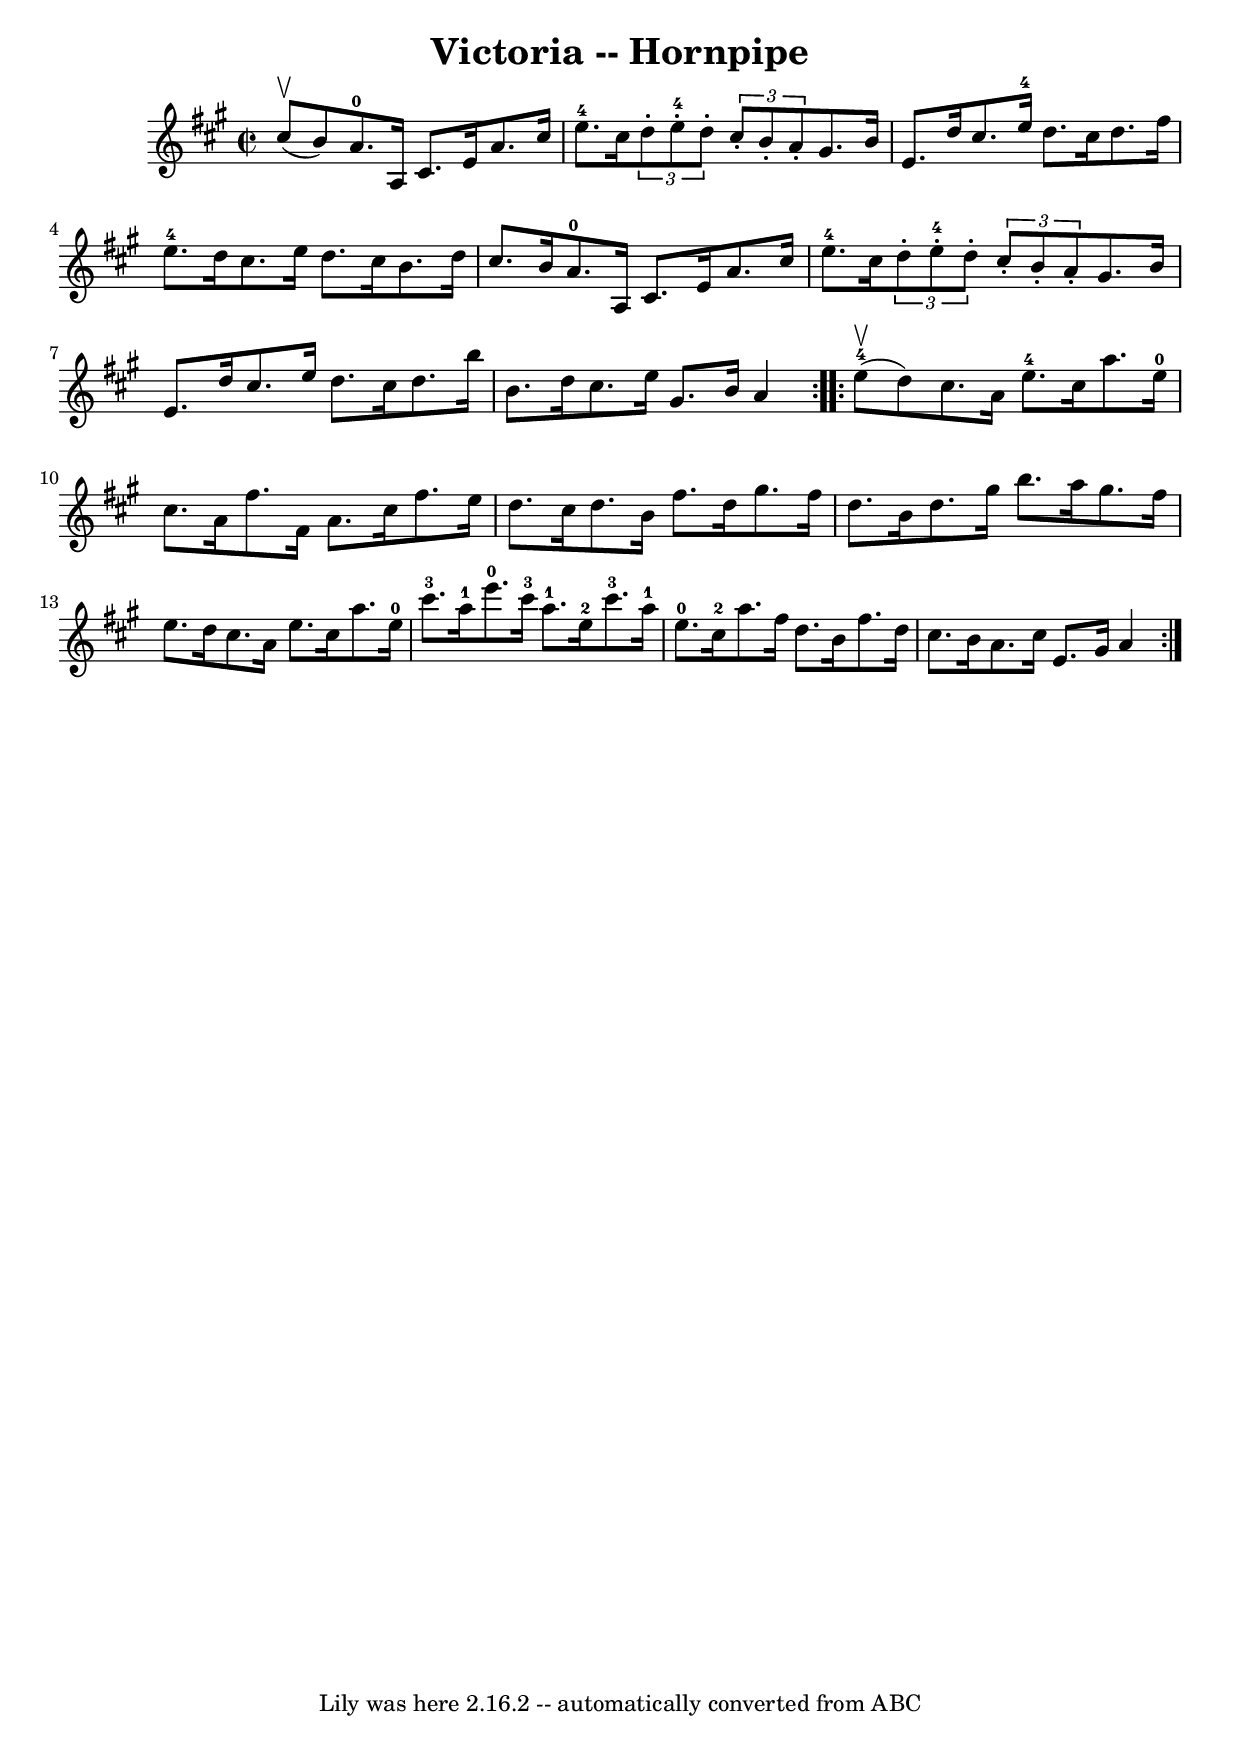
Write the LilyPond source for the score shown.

\version "2.16.2"
\include "Mammoth.ily"
\header {
	%% book = "Cole's 1000 Fiddle Tunes"
	crossRefNumber = "1"
	footnotes = ""
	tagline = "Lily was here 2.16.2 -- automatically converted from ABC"
	title = "Victoria -- Hornpipe"
}
voicedefault =  {


\repeat volta 2 {
\override Staff.TimeSignature #'style = #'C
 \time 2/2 
\key a \major cis''8 (^\upbow b'8) |
 a'8.-0   
a16 cis'8. e'16 a'8. cis''16 e''8.-4 cis''16  |
 
\times 2/3 { d''8 -. e''8-4-. d''8 -. }   \times 2/3 { cis''8 -.   
b'8 -. a'8 -. } gis'8. b'16 e'8. d''16  |
 cis''8.    
e''16-4 d''8. cis''16 d''8. fis''16 e''8.-4 d''16  
|
 cis''8. e''16 d''8. cis''16 b'8. d''16 cis''8.    
b'16  |
 a'8.-0 a16 cis'8. e'16 a'8. cis''16    
e''8.-4 cis''16  |
 \times 2/3 { d''8 -. e''8-4-. d''8 -. 
}   \times 2/3 { cis''8 -. b'8 -. a'8 -. } gis'8. b'16 e'8.    
d''16  |
 cis''8. e''16 d''8. cis''16 d''8. b''16    
b'8. d''16  |
 cis''8. e''16 gis'8. b'16 a'4  }     
\repeat volta 2 { e''8-4(^\upbow d''8) |
 cis''8. a'16 
 e''8.-4 cis''16 a''8. e''16-0 cis''8. a'16  |
   
fis''8. fis'16 a'8. cis''16 fis''8. e''16 d''8. cis''16  
|
 d''8. b'16 fis''8. d''16 gis''8. fis''16 d''8.    
b'16  |
 d''8. gis''16 b''8. a''16 gis''8. fis''16    
e''8. d''16  |
 cis''8. a'16 e''8. cis''16 a''8.    
e''16-0 cis'''8.-3 a''16-1 |
 e'''8.-0 cis'''16-3  
 a''8.-1 e''16-2 cis'''8.-3 a''16-1 e''8.-0 cis''16 
-2 |
 a''8. fis''16 d''8. b'16 fis''8. d''16    
cis''8. b'16  |
 a'8. cis''16 e'8. gis'16  |
 a'4  
}   
}

\score{
    <<

	\context Staff="default"
	{
	    \voicedefault 
	}

    >>
	\layout {
	}
	\midi {}
}
